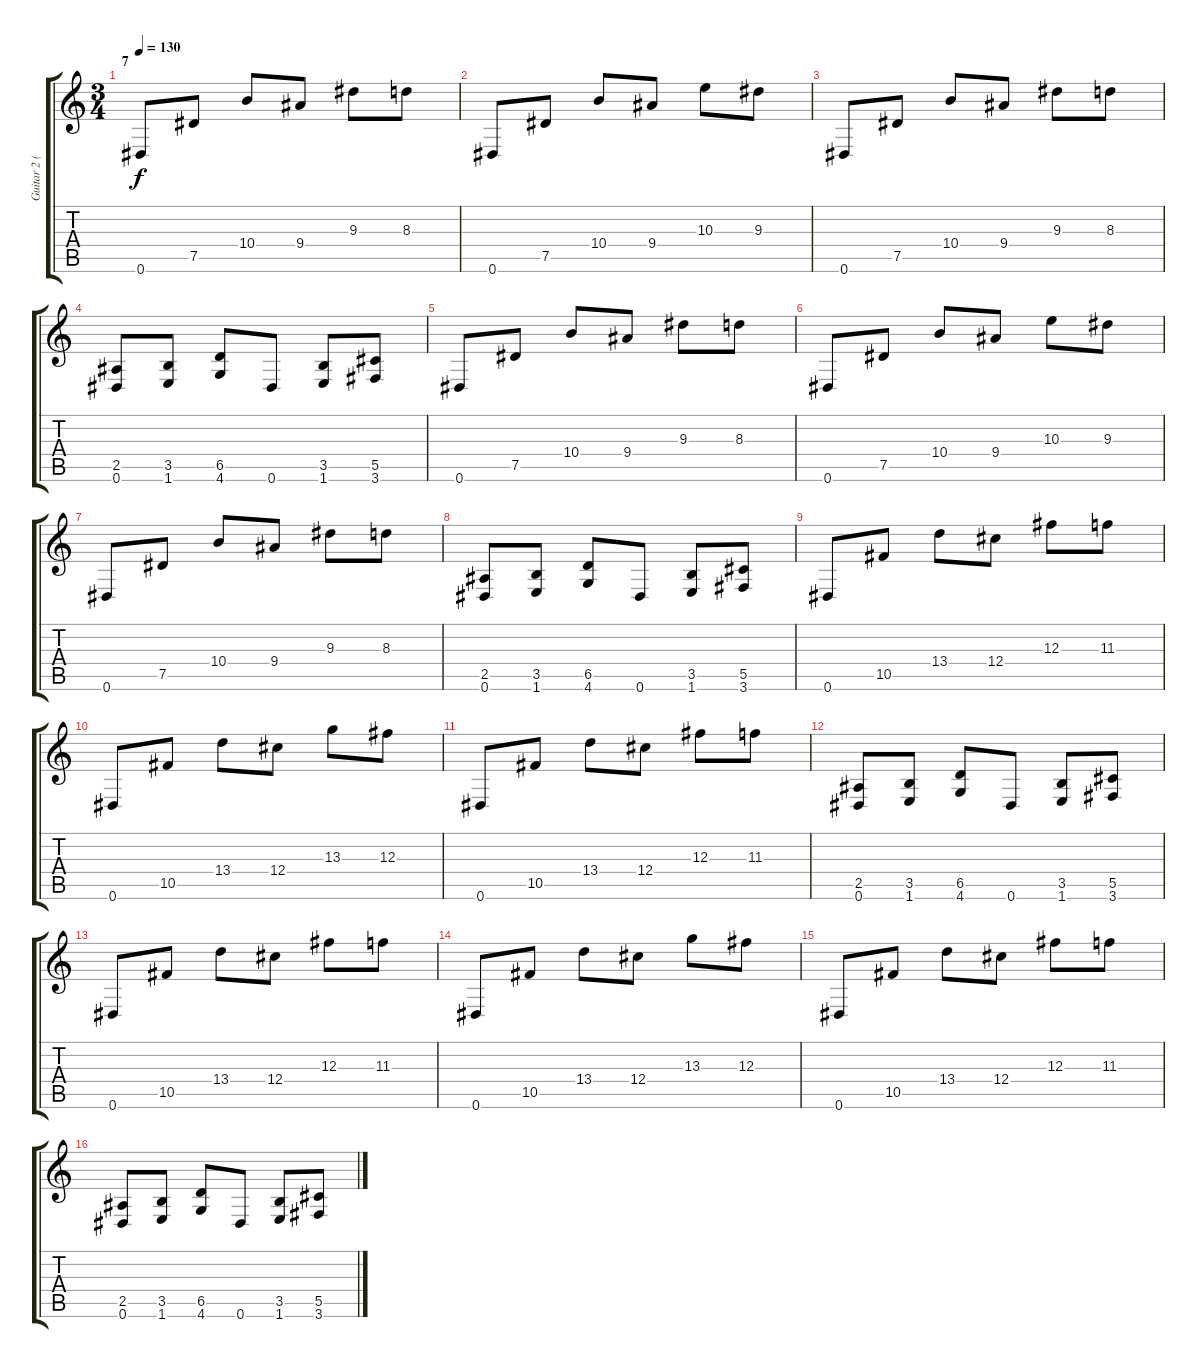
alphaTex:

\track ("Guitar 2 (tuned half step down)" "Guitar 2 (") {instrument distortionguitar}
\staff {score tabs}
\tuning (Eb4 Bb3 Gb3 Db3 Ab2 Eb2) {hide}
\ts (3 4)
\section ("" "7")
\tempo 130
\clef g2
\ks c
0.6.8{dy f volume 11 instrument distortionguitar} 7.5.8 10.4.8 9.4.8 9.3.8 8.3.8 |
0.6.8 7.5.8 10.4.8 9.4.8 10.3.8 9.3.8 |
0.6.8 7.5.8 10.4.8 9.4.8 9.3.8 8.3.8 |
(2.5 0.6).8 (3.5 1.6).8 (6.5 4.6).8 0.6.8 (3.5 1.6).8 (5.5 3.6).8 |
0.6.8 7.5.8 10.4.8 9.4.8 9.3.8 8.3.8 |
0.6.8 7.5.8 10.4.8 9.4.8 10.3.8 9.3.8 |
0.6.8 7.5.8 10.4.8 9.4.8 9.3.8 8.3.8 |
(2.5 0.6).8 (3.5 1.6).8 (6.5 4.6).8 0.6.8 (3.5 1.6).8 (5.5 3.6).8 |
0.6.8 10.5.8 13.4.8 12.4.8 12.3.8 11.3.8 |
0.6.8 10.5.8 13.4.8 12.4.8 13.3.8 12.3.8 |
0.6.8 10.5.8 13.4.8 12.4.8 12.3.8 11.3.8 |
(2.5 0.6).8 (3.5 1.6).8 (6.5 4.6).8 0.6.8 (3.5 1.6).8 (5.5 3.6).8 |
0.6.8 10.5.8 13.4.8 12.4.8 12.3.8 11.3.8 |
0.6.8 10.5.8 13.4.8 12.4.8 13.3.8 12.3.8 |
0.6.8 10.5.8 13.4.8 12.4.8 12.3.8 11.3.8 |
(2.5 0.6).8 (3.5 1.6).8 (6.5 4.6).8 0.6.8 (3.5 1.6).8 (5.5 3.6).8
